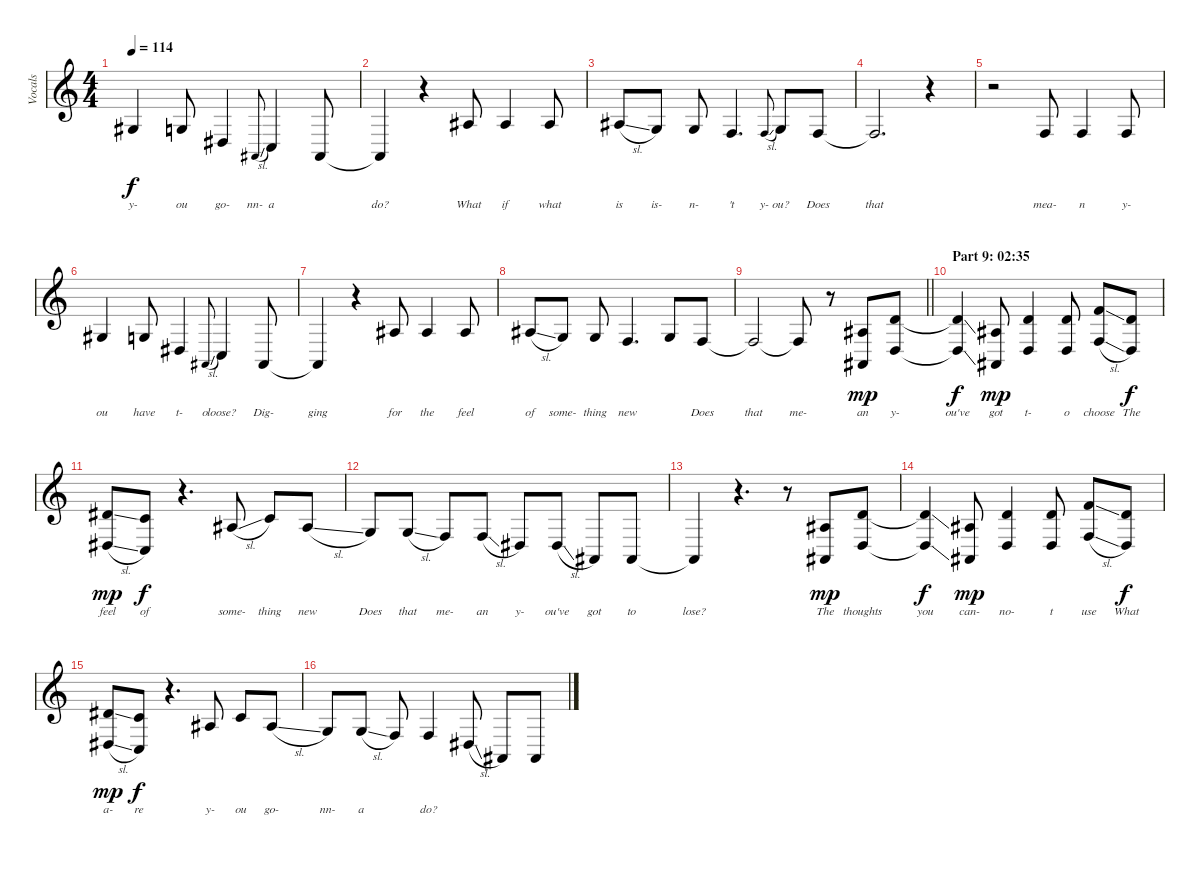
\track ("Vocals" "Vocals") {instrument lead2sawtooth}
\staff {score}
\tuning (Eb4 Bb3 Gb3 Db3 Ab2 Eb2) {hide}
\ts (4 4)
\tempo 114
\clef g2
\ks c
7.4.4{lyrics (0 "y-") lyrics (1 "") lyrics (2 "") lyrics (3 "") lyrics (4 "") dy f} 6.4.8{lyrics (0 "ou") lyrics (1 "") lyrics (2 "") lyrics (3 "") lyrics (4 "")} 2.4.4{lyrics (0 "go-") lyrics (1 "") lyrics (2 "") lyrics (3 "") lyrics (4 "")} 2.5{sl}.8{lyrics (0 "nn-") lyrics (1 "") lyrics (2 "") lyrics (3 "") lyrics (4 "") gr onbeat} 4.5.4{lyrics (0 "a") lyrics (1 "") lyrics (2 "") lyrics (3 "") lyrics (4 "")} 2.5.8{lyrics (0 "") lyrics (1 "") lyrics (2 "") lyrics (3 "") lyrics (4 "")} |
2.5{t}.4{lyrics (0 "do?") lyrics (1 "") lyrics (2 "") lyrics (3 "") lyrics (4 "")} r.4 9.4.8{lyrics (0 "What") lyrics (1 "") lyrics (2 "") lyrics (3 "") lyrics (4 "")} 9.4.4{lyrics (0 "if") lyrics (1 "") lyrics (2 "") lyrics (3 "") lyrics (4 "")} 9.4.8{lyrics (0 "what") lyrics (1 "") lyrics (2 "") lyrics (3 "") lyrics (4 "")} |
9.4{sl}.8{lyrics (0 "is") lyrics (1 "") lyrics (2 "") lyrics (3 "") lyrics (4 "")} 6.4.8{lyrics (0 "is-") lyrics (1 "") lyrics (2 "") lyrics (3 "") lyrics (4 "")} 6.4.8{lyrics (0 "n-") lyrics (1 "") lyrics (2 "") lyrics (3 "") lyrics (4 "")} 4.4.4{d lyrics (0 "'t") lyrics (1 "") lyrics (2 "") lyrics (3 "") lyrics (4 "")} 4.4{sl}.8{lyrics (0 "y-") lyrics (1 "") lyrics (2 "") lyrics (3 "") lyrics (4 "") gr onbeat} 6.4.8{lyrics (0 "ou?") lyrics (1 "") lyrics (2 "") lyrics (3 "") lyrics (4 "")} 4.4.8{lyrics (0 "Does") lyrics (1 "") lyrics (2 "") lyrics (3 "") lyrics (4 "")} |
4.4{t}.2{d lyrics (0 "that") lyrics (1 "") lyrics (2 "") lyrics (3 "") lyrics (4 "")} r.4 |
r.2 4.4.8{lyrics (0 "mea-") lyrics (1 "") lyrics (2 "") lyrics (3 "") lyrics (4 "")} 4.4.4{lyrics (0 "n") lyrics (1 "") lyrics (2 "") lyrics (3 "") lyrics (4 "")} 4.4.8{lyrics (0 "y-") lyrics (1 "") lyrics (2 "") lyrics (3 "") lyrics (4 "")} |
7.4.4{lyrics (0 "ou") lyrics (1 "") lyrics (2 "") lyrics (3 "") lyrics (4 "")} 6.4.8{lyrics (0 "have") lyrics (1 "") lyrics (2 "") lyrics (3 "") lyrics (4 "")} 2.4.4{lyrics (0 "t-") lyrics (1 "") lyrics (2 "") lyrics (3 "") lyrics (4 "")} 2.5{sl}.8{lyrics (0 "o") lyrics (1 "") lyrics (2 "") lyrics (3 "") lyrics (4 "") gr onbeat} 4.5.4{lyrics (0 "loose?") lyrics (1 "") lyrics (2 "") lyrics (3 "") lyrics (4 "")} 2.5.8{lyrics (0 "Dig-") lyrics (1 "") lyrics (2 "") lyrics (3 "") lyrics (4 "")} |
2.5{t}.4{lyrics (0 "ging") lyrics (1 "") lyrics (2 "") lyrics (3 "") lyrics (4 "")} r.4 9.4.8{lyrics (0 "for") lyrics (1 "") lyrics (2 "") lyrics (3 "") lyrics (4 "")} 9.4.4{lyrics (0 "the") lyrics (1 "") lyrics (2 "") lyrics (3 "") lyrics (4 "")} 9.4.8{lyrics (0 "feel") lyrics (1 "") lyrics (2 "") lyrics (3 "") lyrics (4 "")} |
9.4{sl}.8{lyrics (0 "of") lyrics (1 "") lyrics (2 "") lyrics (3 "") lyrics (4 "")} 6.4.8{lyrics (0 "some-") lyrics (1 "") lyrics (2 "") lyrics (3 "") lyrics (4 "")} 6.4.8{lyrics (0 "thing") lyrics (1 "") lyrics (2 "") lyrics (3 "") lyrics (4 "")} 4.4.4{d lyrics (0 "new") lyrics (1 "") lyrics (2 "") lyrics (3 "") lyrics (4 "")} 6.4.8{lyrics (0 "") lyrics (1 "") lyrics (2 "") lyrics (3 "") lyrics (4 "")} 4.4.8{lyrics (0 "Does") lyrics (1 "") lyrics (2 "") lyrics (3 "") lyrics (4 "")} |
\barLineRight lightlight
4.4{t}.2{lyrics (0 "that") lyrics (1 "") lyrics (2 "") lyrics (3 "") lyrics (4 "")} 4.4{t}.8{lyrics (0 "me-") lyrics (1 "") lyrics (2 "") lyrics (3 "") lyrics (4 "")} r.8 (4.3 2.5).8{lyrics (0 "an") lyrics (1 "") lyrics (2 "") lyrics (3 "") lyrics (4 "") dy mp} (8.3 6.5).8{lyrics (0 "y-") lyrics (1 "") lyrics (2 "") lyrics (3 "") lyrics (4 "")} |
\section ("" "Part 9: 02:35")
(8.3{ss t} 6.5{ss t}).4{lyrics (0 "ou've") lyrics (1 "") lyrics (2 "") lyrics (3 "") lyrics (4 "") dy f} (4.3 2.5).8{lyrics (0 "got") lyrics (1 "") lyrics (2 "") lyrics (3 "") lyrics (4 "") dy mp} (8.3 6.5).4{lyrics (0 "t-") lyrics (1 "") lyrics (2 "") lyrics (3 "") lyrics (4 "")} (8.3 6.5).8{lyrics (0 "o") lyrics (1 "") lyrics (2 "") lyrics (3 "") lyrics (4 "")} (11.3{sl} 9.5{sl}).8{lyrics (0 "choose") lyrics (1 "") lyrics (2 "") lyrics (3 "") lyrics (4 "")} (8.3 6.5).8{lyrics (0 "The") lyrics (1 "") lyrics (2 "") lyrics (3 "") lyrics (4 "") dy f} |
(9.3{sl} 7.5{sl}).8{lyrics (0 "feel") lyrics (1 "") lyrics (2 "") lyrics (3 "") lyrics (4 "") dy mp} (6.3 4.5).8{lyrics (0 "of") lyrics (1 "") lyrics (2 "") lyrics (3 "") lyrics (4 "") dy f} r.4{d} 9.4{sl}.8{lyrics (0 "some-") lyrics (1 "") lyrics (2 "") lyrics (3 "") lyrics (4 "")} 11.4.8{lyrics (0 "thing") lyrics (1 "") lyrics (2 "") lyrics (3 "") lyrics (4 "")} 9.4{sl}.8{lyrics (0 "new") lyrics (1 "") lyrics (2 "") lyrics (3 "") lyrics (4 "")} |
6.4.8{lyrics (0 "Does") lyrics (1 "") lyrics (2 "") lyrics (3 "") lyrics (4 "")} 11.5{sl}.8{lyrics (0 "that") lyrics (1 "") lyrics (2 "") lyrics (3 "") lyrics (4 "")} 9.5.8{lyrics (0 "me-") lyrics (1 "") lyrics (2 "") lyrics (3 "") lyrics (4 "")} 9.5{sl}.8{lyrics (0 "an") lyrics (1 "") lyrics (2 "") lyrics (3 "") lyrics (4 "")} 7.5.8{lyrics (0 "y-") lyrics (1 "") lyrics (2 "") lyrics (3 "") lyrics (4 "")} 7.5{sl}.8{lyrics (0 "ou've") lyrics (1 "") lyrics (2 "") lyrics (3 "") lyrics (4 "")} 2.5.8{lyrics (0 "got") lyrics (1 "") lyrics (2 "") lyrics (3 "") lyrics (4 "")} 2.5.8{lyrics (0 "to") lyrics (1 "") lyrics (2 "") lyrics (3 "") lyrics (4 "")} |
2.5{t}.4{lyrics (0 "lose?") lyrics (1 "") lyrics (2 "") lyrics (3 "") lyrics (4 "")} r.4{d} r.8 (4.3 2.5).8{lyrics (0 "The") lyrics (1 "") lyrics (2 "") lyrics (3 "") lyrics (4 "") dy mp} (8.3 6.5).8{lyrics (0 "thoughts") lyrics (1 "") lyrics (2 "") lyrics (3 "") lyrics (4 "")} |
(8.3{ss t} 6.5{ss t}).4{lyrics (0 "you") lyrics (1 "") lyrics (2 "") lyrics (3 "") lyrics (4 "") dy f} (4.3 2.5).8{lyrics (0 "can-") lyrics (1 "") lyrics (2 "") lyrics (3 "") lyrics (4 "") dy mp} (8.3 6.5).4{lyrics (0 "no-") lyrics (1 "") lyrics (2 "") lyrics (3 "") lyrics (4 "")} (8.3 6.5).8{lyrics (0 "t") lyrics (1 "") lyrics (2 "") lyrics (3 "") lyrics (4 "")} (11.3{sl} 9.5{sl}).8{lyrics (0 "use") lyrics (1 "") lyrics (2 "") lyrics (3 "") lyrics (4 "")} (8.3 6.5).8{lyrics (0 "What") lyrics (1 "") lyrics (2 "") lyrics (3 "") lyrics (4 "") dy f} |
(9.3{sl} 7.5{sl}).8{lyrics (0 "a-") lyrics (1 "") lyrics (2 "") lyrics (3 "") lyrics (4 "") dy mp} (6.3 4.5).8{lyrics (0 "re") lyrics (1 "") lyrics (2 "") lyrics (3 "") lyrics (4 "") dy f} r.4{d} 9.4.8{lyrics (0 "y-") lyrics (1 "") lyrics (2 "") lyrics (3 "") lyrics (4 "")} 11.4.8{lyrics (0 "ou") lyrics (1 "") lyrics (2 "") lyrics (3 "") lyrics (4 "")} 9.4{sl}.8{lyrics (0 "go-") lyrics (1 "") lyrics (2 "") lyrics (3 "") lyrics (4 "")} |
6.4.8{lyrics (0 "nn-") lyrics (1 "") lyrics (2 "") lyrics (3 "") lyrics (4 "")} 11.5{sl}.8{lyrics (0 "a") lyrics (1 "") lyrics (2 "") lyrics (3 "") lyrics (4 "")} 9.5.8{lyrics (0 "") lyrics (1 "") lyrics (2 "") lyrics (3 "") lyrics (4 "")} 9.5.4{lyrics (0 "do?") lyrics (1 "") lyrics (2 "") lyrics (3 "") lyrics (4 "")} 7.5{sl}.8 2.5.8 2.5.8
